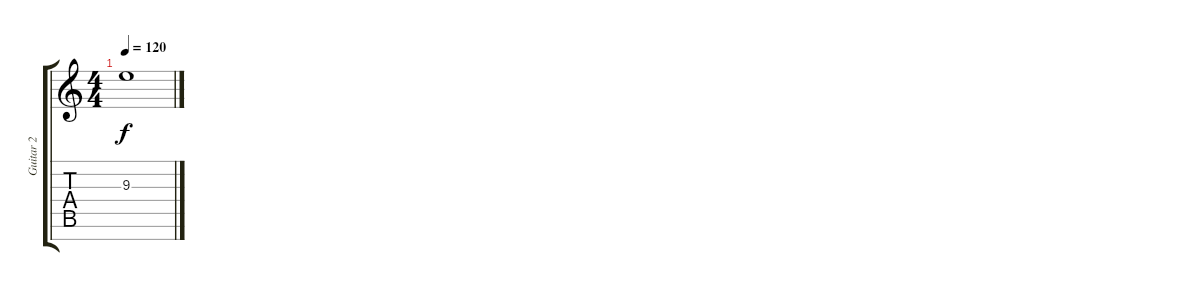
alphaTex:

\track ("Guitar 2" "Guitar 2") {instrument distortionguitar}
\staff {score tabs}
\tuning (E4 B3 G3 D3 A2 E2 B1) {hide}
\ts (4 4)
\tempo 120
\clef g2
\ks c
9.3{t}.1{dy f}
